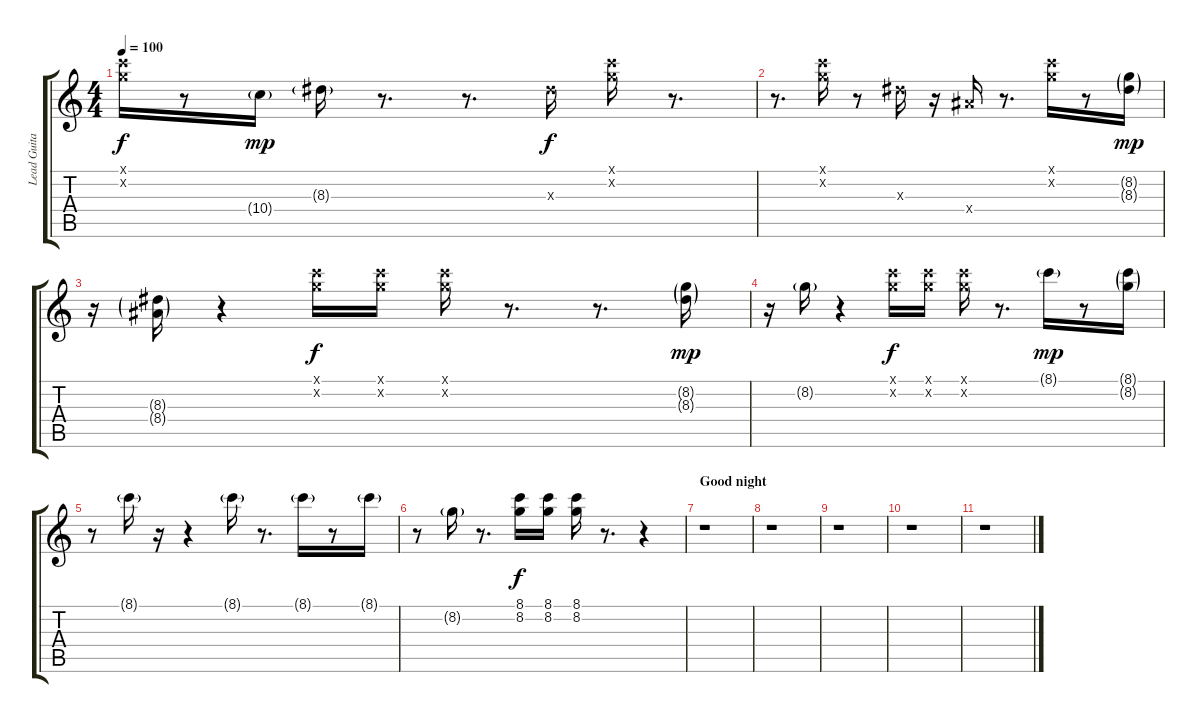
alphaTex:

\track ("Lead Guitar (Keith)" "Lead Guita") {instrument electricguitarjazz}
\staff {score tabs}
\tuning (E4 B3 G3 D3 A2 E2) {hide}
\ts (4 4)
\tempo 100
\clef g2
\ks c
(8.1{x} 8.2{x}).16{dy f} r.8 10.4{g}.16{dy mp} 8.3{g}.16 r.8{d} r.8{d} 8.3{x}.16{dy f} (8.1{x} 8.2{x}).16 r.8{d} |
r.8{d} (8.1{x} 8.2{x}).16 r.8 8.3{x}.16 r.16 8.4{x}.16 r.8{d} (8.1{x} 8.2{x}).16 r.8 (8.2{g} 8.3{g}).16{dy mp} |
r.16 (8.3{g} 8.4{g}).16 r.4 (8.1{x} 8.2{x}).16{dy f} (8.1{x} 8.2{x}).16 (8.1{x} 8.2{x}).16 r.8{d} r.8{d} (8.2{g} 8.3{g}).16{dy mp} |
r.16 8.2{g}.16 r.4 (8.1{x} 8.2{x}).16{dy f} (8.1{x} 8.2{x}).16 (8.1{x} 8.2{x}).16 r.8{d} 8.1{g}.16{dy mp} r.8 (8.1{g} 8.2{g}).16 |
r.8 8.1{g}.16 r.16 r.4 8.1{g}.16 r.8{d} 8.1{g}.16 r.8 8.1{g}.16 |
r.8 8.2{g}.16 r.8{d} (8.1 8.2).16{dy f} (8.1 8.2).16 (8.1 8.2).16 r.8{d} r.4 |
\section ("" "Good night")
r.1 |
r.1 |
r.1 |
r.1 |
r.1
